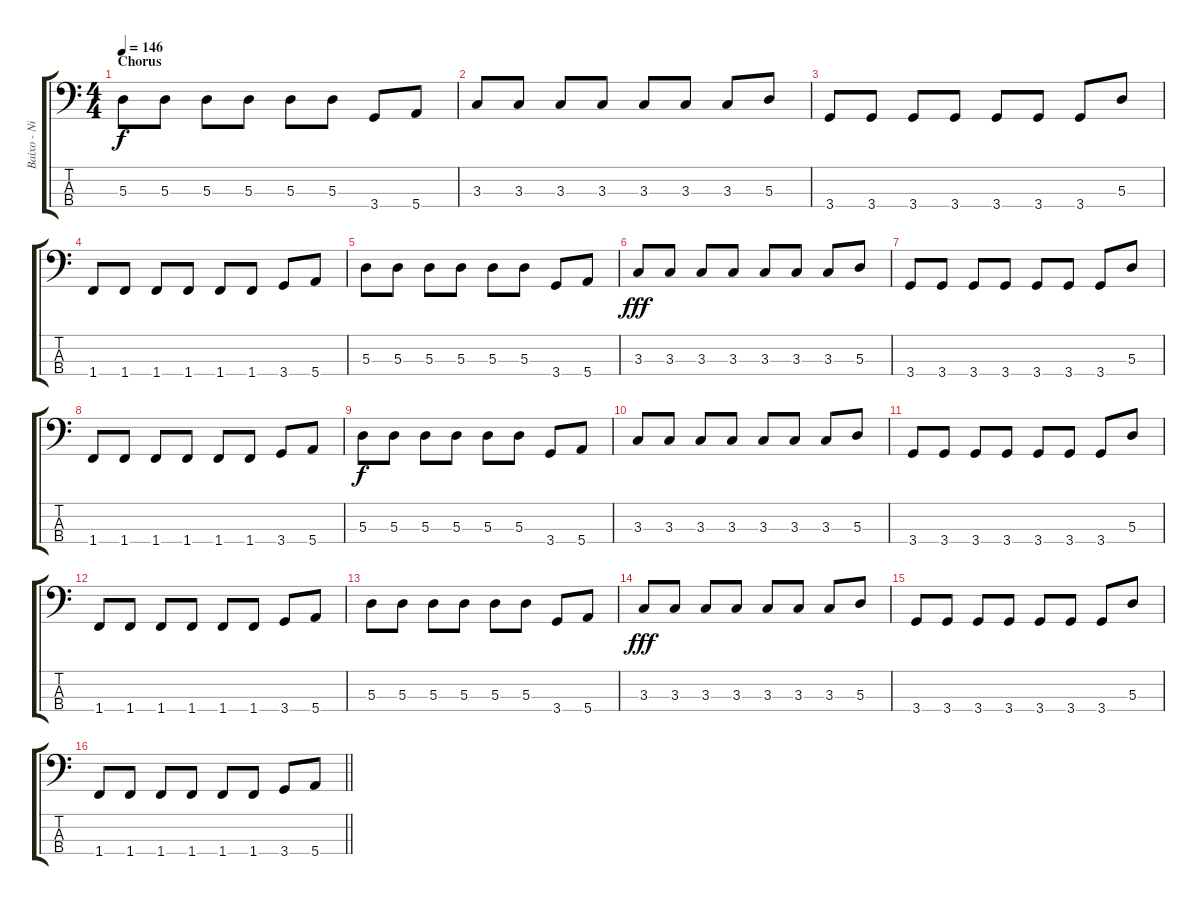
\track ("Baixo - Nikola" "Baixo - Ni") {instrument electricbasspick}
\staff {score tabs}
\tuning (G2 D2 A1 E1) {hide}
\ts (4 4)
\section ("" "Chorus")
\tempo 146
\clef f4
\ks c
5.3.8{dy f} 5.3.8 5.3.8 5.3.8 5.3.8 5.3.8 3.4.8 5.4.8 |
3.3.8 3.3.8 3.3.8 3.3.8 3.3.8 3.3.8 3.3.8 5.3.8 |
3.4.8 3.4.8 3.4.8 3.4.8 3.4.8 3.4.8 3.4.8 5.3.8 |
1.4.8 1.4.8 1.4.8 1.4.8 1.4.8 1.4.8 3.4.8 5.4.8 |
5.3.8 5.3.8 5.3.8 5.3.8 5.3.8 5.3.8 3.4.8 5.4.8 |
3.3.8{dy fff} 3.3.8 3.3.8 3.3.8 3.3.8 3.3.8 3.3.8 5.3.8 |
3.4.8 3.4.8 3.4.8 3.4.8 3.4.8 3.4.8 3.4.8 5.3.8 |
1.4.8 1.4.8 1.4.8 1.4.8 1.4.8 1.4.8 3.4.8 5.4.8 |
5.3.8{dy f} 5.3.8 5.3.8 5.3.8 5.3.8 5.3.8 3.4.8 5.4.8 |
3.3.8 3.3.8 3.3.8 3.3.8 3.3.8 3.3.8 3.3.8 5.3.8 |
3.4.8 3.4.8 3.4.8 3.4.8 3.4.8 3.4.8 3.4.8 5.3.8 |
1.4.8 1.4.8 1.4.8 1.4.8 1.4.8 1.4.8 3.4.8 5.4.8 |
5.3.8 5.3.8 5.3.8 5.3.8 5.3.8 5.3.8 3.4.8 5.4.8 |
3.3.8{dy fff} 3.3.8 3.3.8 3.3.8 3.3.8 3.3.8 3.3.8 5.3.8 |
3.4.8 3.4.8 3.4.8 3.4.8 3.4.8 3.4.8 3.4.8 5.3.8 |
\barLineRight lightlight
1.4.8 1.4.8 1.4.8 1.4.8 1.4.8 1.4.8 3.4.8 5.4.8
